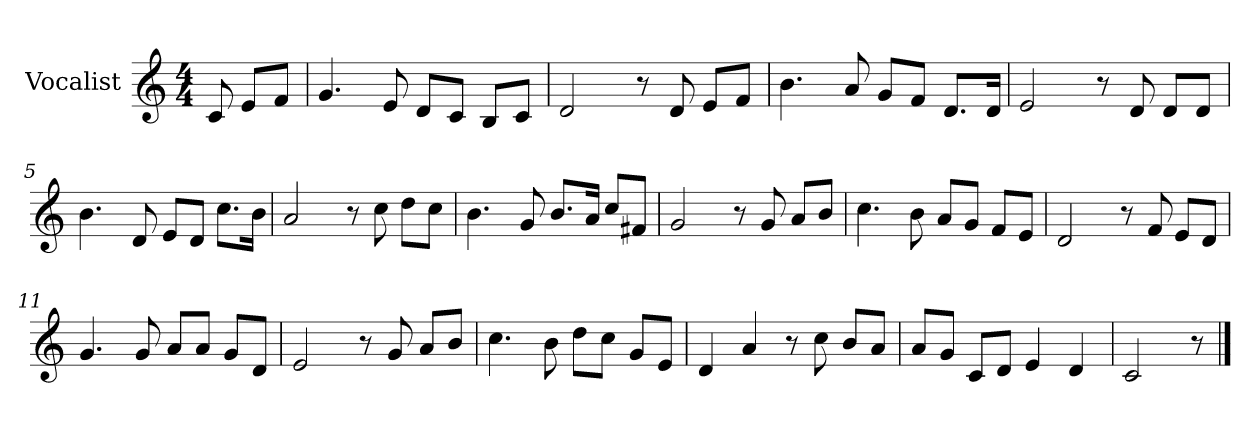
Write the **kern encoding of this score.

**kern
*part1
*staff1
*I"Vocalist
*k[]
*C:
*M4/4
=
8c
8eL
8fJ
=1
4.g
8e
8dL
8cJ
8BL
8cJ
=2
2d
8r
8d
8eL
8fJ
=3
4.b
8a
8gL
8fJ
8.dL
16dJk
=4
2e
8r
8d
8dL
8dJ
=5
4.b
8d
8eL
8dJ
8.ccL
16bJk
=6
2a
8r
8cc
8ddL
8ccJ
=7
4.b
8g
8.bL
16aJk
8ccL
8f#XJ
=8
2g
8r
8g
8aL
8bJ
=9
4.cc
8b
8aL
8gJ
8fL
8eJ
=10
2d
8r
8f
8eL
8dJ
=11
4.g
8g
8aL
8aJ
8gL
8dJ
=12
2e
8r
8g
8aL
8bJ
=13
4.cc
8b
8ddL
8ccJ
8gL
8eJ
=14
4d
4a
8r
8cc
8bL
8aJ
=15
8aL
8gJ
8cL
8dJ
4e
4d
=16
2c
8r
==
*-
